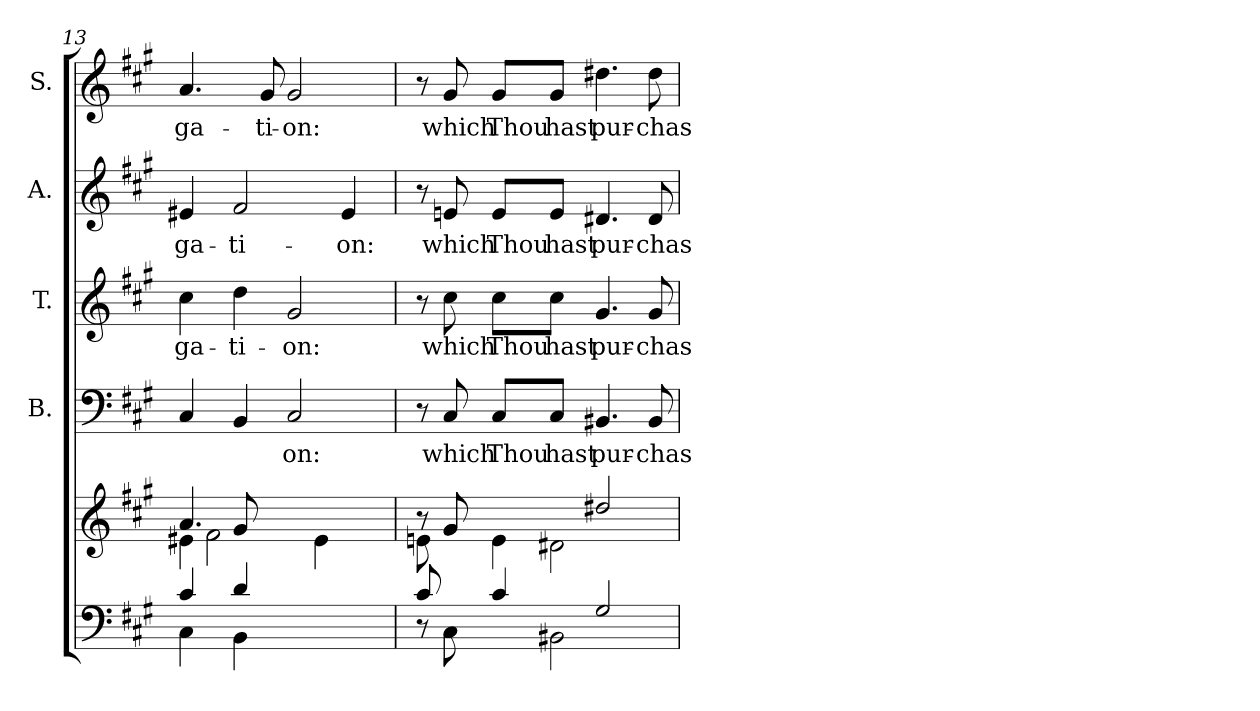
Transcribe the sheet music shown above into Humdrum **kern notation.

**kern	**kern	**kern	**text	**kern	**text	**kern	**text	**kern	**text
*part5	*part5	*part4	*part4	*part3	*part3	*part2	*part2	*part1	*part1
*staff6	*staff5	*staff4	*staff4	*staff3	*staff3	*staff2	*staff2	*staff1	*staff1
*	*	*I"B.	*	*I"T.	*	*I"A.	*	*I"S.	*
!!LO:PB:g=z
*clefF4	*clefG2	*clefF4	*	*clefG2	*	*clefG2	*	*clefG2	*
*k[f#c#g#]	*k[f#c#g#]	*k[f#c#g#]	*	*k[f#c#g#]	*	*k[f#c#g#]	*	*k[f#c#g#]	*
*A:	*A:	*A:	*	*A:	*	*A:	*	*A:	*
=13	=13	=13	=13	=13	=13	=13	=13	=13	=13
*^	*^	*	*	*	*	*	*	*	*
*	*	*	*^	*	*	*	*	*	*	*	*
!	!	!	!	!	!	!	!	!LO:LY:b	!	!LO:LY:b	!	!LO:LY:b
4c#/	4C#\	4e#X\	4.a/	8ryy	4C#/	.	4cc#\	-ga-	4e#X/	-ga-	4.a/	-ga-
.	.	.	.	2f#\	.	.	.	.	.	.	.	.
!	!	!	!	!	!	!	!	!LO:LY:b	!	!LO:LY:b	!	!
4BB\	4d/	8g#/	.	.	4BB/	.	4dd\	-ti-	2f#/	-ti-	.	.
!	!	!	!	!	!	!	!	!	!	!	!	!LO:LY:b
.	.	4ryy	8ryy	.	.	.	.	.	.	.	8g#/	-ti-
!	!	!	!	!	!	!LO:LY:b	!	!LO:LY:b	!	!	!	!LO:LY:b
2ryy	2ryy	.	2ryy	.	2C#/	-on:	2g#/	-on:	.	.	2g#/	-on:
.	.	4e#\	.	8ryy	.	.	.	.	.	.	.	.
!	!	!	!	!	!	!	!	!	!	!LO:LY:b	!	!
.	.	.	.	4ryy	.	.	.	.	4e#/	-on:	.	.
.	.	8ryy	.	.	.	.	.	.	.	.	.	.
*	*	*	*v	*v	*	*	*	*	*	*	*	*
=14	=14	=14	=14	=14	=14	=14	=14	=14	=14	=14	=14
8rC	8c#/	8ra	8eni\	8r	.	8r	.	8r	.	8r	.
!	!	!	!	!	!LO:LY:b	!	!LO:LY:b	!	!LO:LY:b	!	!LO:LY:b
8C#\	4C#\	8g#/	4g#/	8C#/	which	8cc#\	which	8eni/	which	8g#/	which
!	!	!	!	!	!LO:LY:b	!	!LO:LY:b	!	!LO:LY:b	!	!LO:LY:b
4c#/	.	4e\	.	8C#/L	Thou	8cc#\L	Thou	8e/L	Thou	8g#/L	Thou
!	!	!	!	!	!LO:LY:b	!	!LO:LY:b	!	!LO:LY:b	!	!LO:LY:b
.	2BB#X\	.	2d#X\	8C#/J	hast	8cc#\J	hast	8e/J	hast	8g#/J	hast
!	!	!	!	!	!LO:LY:b	!	!LO:LY:b	!	!LO:LY:b	!	!LO:LY:b
2G#/	.	2dd#X/	.	4.BB#X/	pur-	4.g#/	pur-	4.d#X/	pur-	4.dd#X\	pur-
!	!	!	!	!	!LO:LY:b	!	!LO:LY:b	!	!LO:LY:b	!	!LO:LY:b
.	8ryy	.	8ryy	8BB#/	-chas-	8g#/	-chas-	8d#/	-chas-	8dd#\	-chas-
*v	*v	*	*	*	*	*	*	*	*	*	*
*	*v	*v	*	*	*	*	*	*	*	*
=	=	=	=	=	=	=	=	=	=
*-	*-	*-	*-	*-	*-	*-	*-	*-	*-
